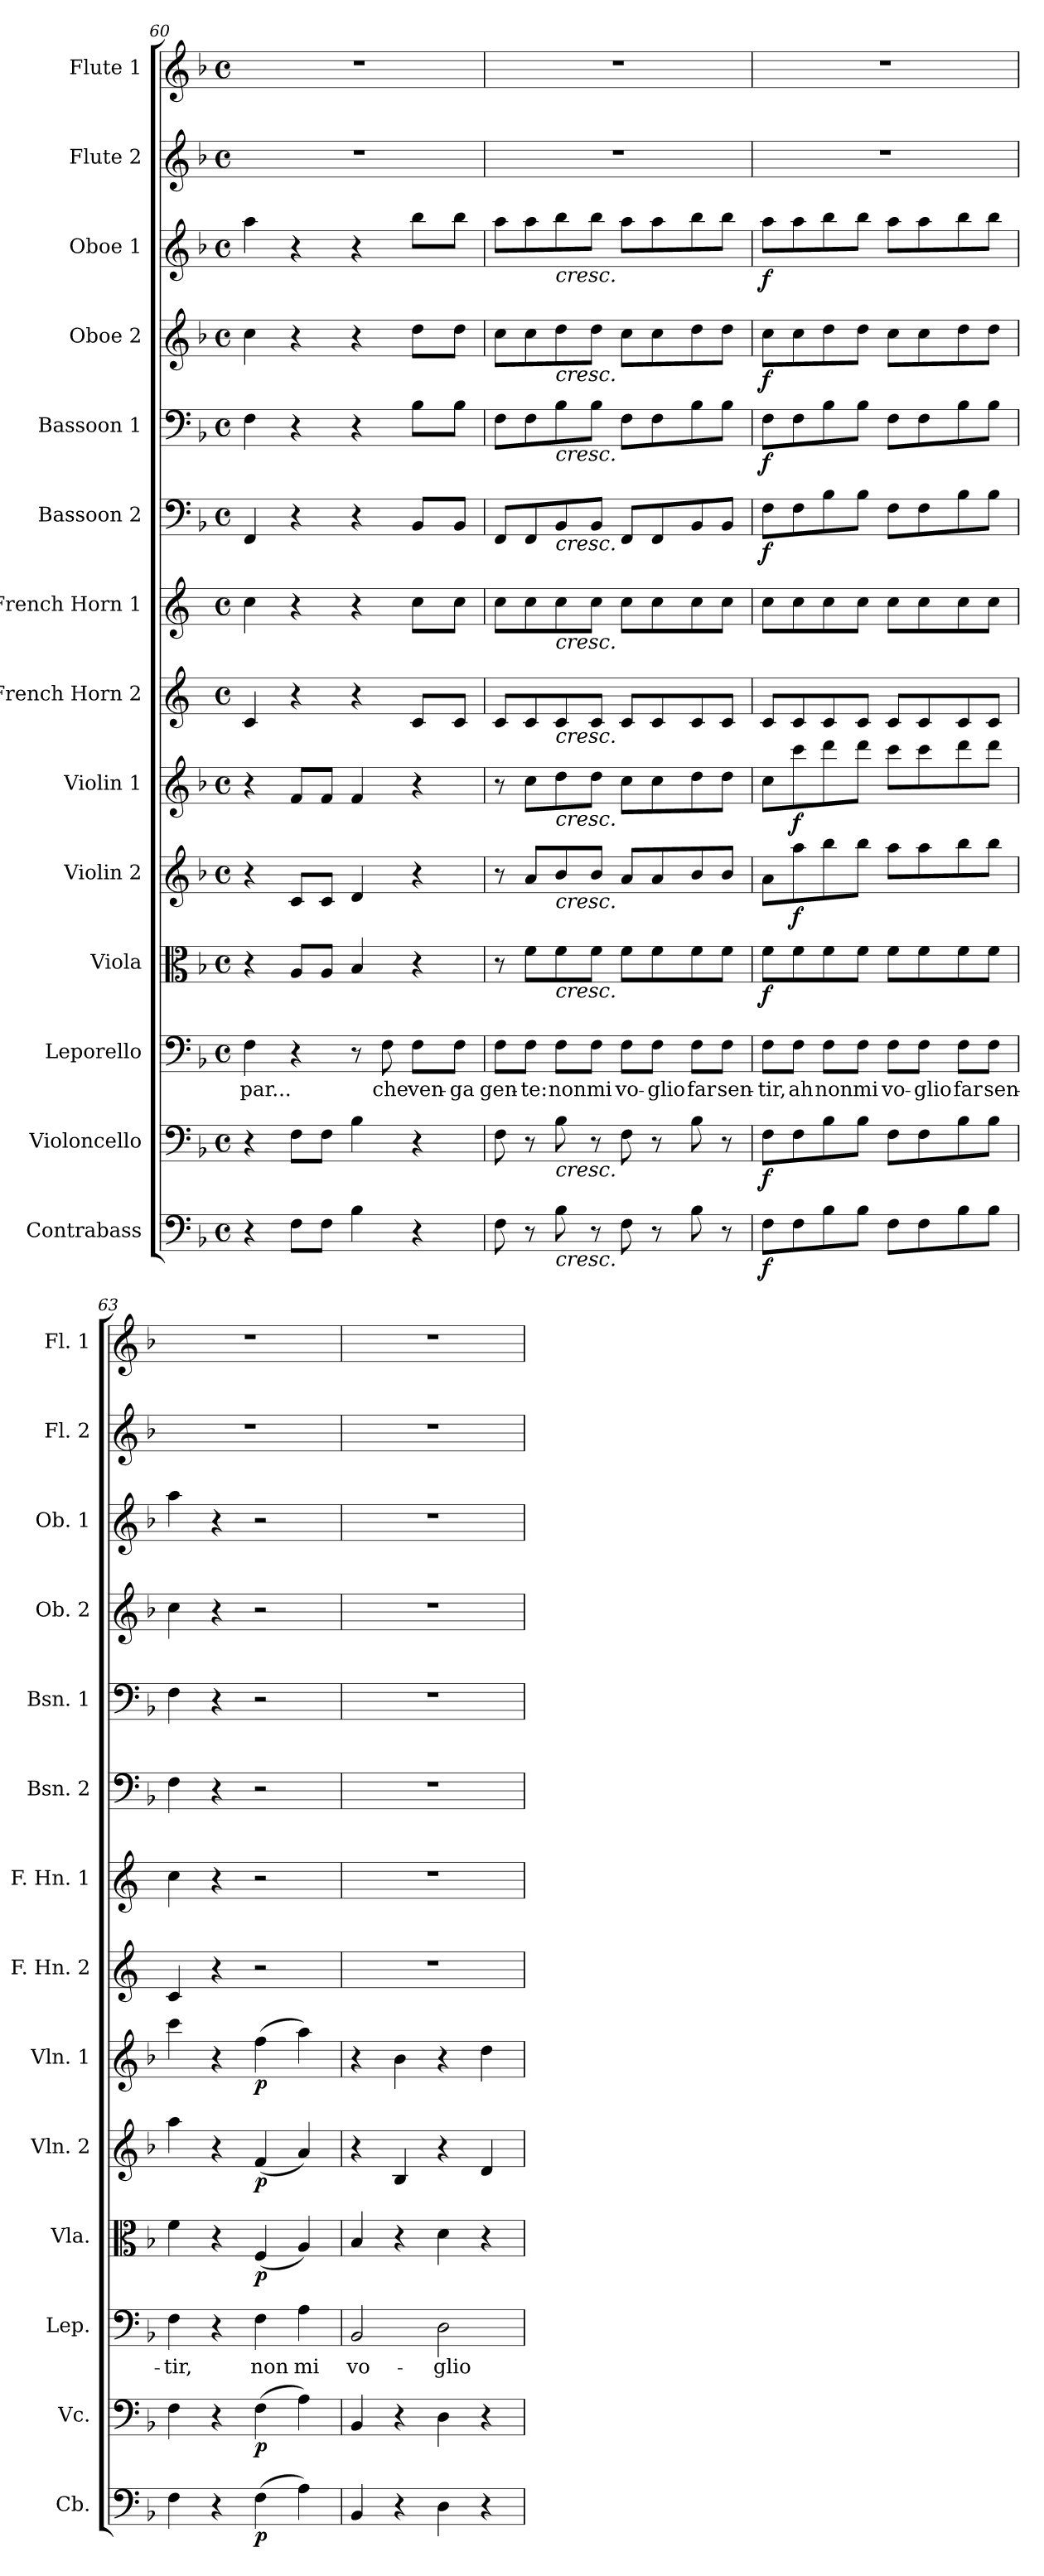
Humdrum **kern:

**kern	**dynam	**kern	**dynam	**kern	**text	**kern	**dynam	**kern	**dynam	**kern	**dynam	**kern	**kern	**kern	**dynam	**kern	**dynam	**kern	**dynam	**kern	**dynam	**kern	**kern
*part14	*part14	*part13	*part13	*part12	*part12	*part11	*part11	*part10	*part10	*part9	*part9	*part8	*part7	*part6	*part6	*part5	*part5	*part4	*part4	*part3	*part3	*part2	*part1
*staff14	*staff14	*staff13	*staff13	*staff12	*staff12	*staff11	*staff11	*staff10	*staff10	*staff9	*staff9	*staff8	*staff7	*staff6	*staff6	*staff5	*staff5	*staff4	*staff4	*staff3	*staff3	*staff2	*staff1
*I"Contrabass	*	*I"Violoncello	*	*I"Leporello	*	*I"Viola	*	*I"Violin 2	*	*I"Violin 1	*	*I"French Horn 2	*I"French Horn 1	*I"Bassoon 2	*	*I"Bassoon 1	*	*I"Oboe 2	*	*I"Oboe 1	*	*I"Flute 2	*I"Flute 1
*I'Cb.	*	*I'Vc.	*	*I'Lep.	*	*I'Vla.	*	*I'Vln. 2	*	*I'Vln. 1	*	*I'F. Hn. 2	*I'F. Hn. 1	*I'Bsn. 2	*	*I'Bsn. 1	*	*I'Ob. 2	*	*I'Ob. 1	*	*I'Fl. 2	*I'Fl. 1
*clefF4	*	*clefF4	*	*clefF4	*	*clefC3	*	*clefG2	*	*clefG2	*	*clefG2	*clefG2	*clefF4	*	*clefF4	*	*clefG2	*	*clefG2	*	*clefG2	*clefG2
*ITrd7c12	*	*	*	*	*	*	*	*	*	*	*	*ITrd4c7	*ITrd4c7	*	*	*	*	*	*	*	*	*	*
*k[b-]	*	*k[b-]	*	*k[b-]	*	*k[b-]	*	*k[b-]	*	*k[b-]	*	*k[b-]	*k[b-]	*k[b-]	*	*k[b-]	*	*k[b-]	*	*k[b-]	*	*k[b-]	*k[b-]
*M4/4	*	*M4/4	*	*M4/4	*	*M4/4	*	*M4/4	*	*M4/4	*	*M4/4	*M4/4	*M4/4	*	*M4/4	*	*M4/4	*	*M4/4	*	*M4/4	*M4/4
*met(c)	*	*met(c)	*	*met(c)	*	*met(c)	*	*met(c)	*	*met(c)	*	*met(c)	*met(c)	*met(c)	*	*met(c)	*	*met(c)	*	*met(c)	*	*met(c)	*met(c)
=60	=60	=60	=60	=60	=60	=60	=60	=60	=60	=60	=60	=60	=60	=60	=60	=60	=60	=60	=60	=60	=60	=60	=60
!	!	!	!	!	!LO:LY:b	!	!	!	!	!	!	!	!	!	!	!	!	!	!	!	!	!	!
4r	.	4r	.	4F\	par...	4r	.	4r	.	4r	.	4F/	4f\	4FF/	.	4F\	.	4cc\	.	4aa\	.	1r	1r
8FF\L	.	8F\L	.	4r	.	8A/L	.	8c/L	.	8f/L	.	4r	4r	4r	.	4r	.	4r	.	4r	.	.	.
8FF\J	.	8F\J	.	.	.	8A/J	.	8c/J	.	8f/J	.	.	.	.	.	.	.	.	.	.	.	.	.
4BB-\	.	4B-\	.	8r	.	4B-/	.	4d/	.	4f/	.	4r	4r	4r	.	4r	.	4r	.	4r	.	.	.
!	!	!	!	!	!LO:LY:b	!	!	!	!	!	!	!	!	!	!	!	!	!	!	!	!	!	!
.	.	.	.	8F\	che	.	.	.	.	.	.	.	.	.	.	.	.	.	.	.	.	.	.
!	!	!	!	!	!LO:LY:b	!	!	!	!	!	!	!	!	!	!	!	!	!	!	!	!	!	!
4r	.	4r	.	8F\L	ven-	4r	.	4r	.	4r	.	8F/L	8f\L	8BB-/L	.	8B-\L	.	8dd\L	.	8bb-\L	.	.	.
!	!	!	!	!	!LO:LY:b	!	!	!	!	!	!	!	!	!	!	!	!	!	!	!	!	!	!
.	.	.	.	8F\J	-ga	.	.	.	.	.	.	8F/J	8f\J	8BB-/J	.	8B-\J	.	8dd\J	.	8bb-\J	.	.	.
!!LO:PB:g=z
=61	=61	=61	=61	=61	=61	=61	=61	=61	=61	=61	=61	=61	=61	=61	=61	=61	=61	=61	=61	=61	=61	=61	=61
!	!	!	!	!	!LO:LY:b	!	!	!	!	!	!	!	!	!	!	!	!	!	!	!	!	!	!
8FF\	.	8F\	.	8F\L	gen-	8r	.	8r	.	8r	.	8F/L	8f\L	8FF/L	.	8F\L	.	8cc\L	.	8aa\L	.	1r	1r
!	!	!	!	!	!LO:LY:b	!	!	!	!	!	!	!	!	!	!	!	!	!	!	!	!	!	!
8r	.	8r	.	8F\J	-te:	8f\L	.	8a/L	.	8cc\L	.	8F/	8f\	8FF/	.	8F\	.	8cc\	.	8aa\	.	.	.
!	!	!	!	!	!	!	!	!	!	!	!	!	!	!	!	!	!	!	!	!LO:TX:b:i:t=cresc.	!	!	!
!	!	!	!	!	!	!	!	!	!	!	!	!	!	!	!	!	!	!LO:TX:b:i:t=cresc.	!	!	!	!	!
!	!	!	!	!	!	!	!	!	!	!	!	!	!	!	!	!LO:TX:b:i:t=cresc.	!	!	!	!	!	!	!
!	!	!	!	!	!	!	!	!	!	!	!	!	!	!LO:TX:b:i:t=cresc.	!	!	!	!	!	!	!	!	!
!	!	!	!	!	!	!	!	!	!	!	!	!	!LO:TX:b:i:t=cresc.	!	!	!	!	!	!	!	!	!	!
!	!	!	!	!	!	!	!	!	!	!	!	!LO:TX:b:i:t=cresc.	!	!	!	!	!	!	!	!	!	!	!
!	!	!	!	!	!	!	!	!	!	!LO:TX:b:i:t=cresc.	!	!	!	!	!	!	!	!	!	!	!	!	!
!	!	!	!	!	!	!	!	!LO:TX:b:i:t=cresc.	!	!	!	!	!	!	!	!	!	!	!	!	!	!	!
!	!	!	!	!	!	!LO:TX:b:i:t=cresc.	!	!	!	!	!	!	!	!	!	!	!	!	!	!	!	!	!
!	!	!LO:TX:b:i:t=cresc.	!	!	!	!	!	!	!	!	!	!	!	!	!	!	!	!	!	!	!	!	!
!LO:TX:b:i:t=cresc.	!	!	!	!	!	!	!	!	!	!	!	!	!	!	!	!	!	!	!	!	!	!	!
!	!	!	!	!	!LO:LY:b	!	!	!	!	!	!	!	!	!	!	!	!	!	!	!	!	!	!
8BB-\	.	8B-\	.	8F\L	non	8f\	.	8b-/	.	8dd\	.	8F/	8f\	8BB-/	.	8B-\	.	8dd\	.	8bb-\	.	.	.
!	!	!	!	!	!LO:LY:b	!	!	!	!	!	!	!	!	!	!	!	!	!	!	!	!	!	!
8r	.	8r	.	8F\J	mi	8f\J	.	8b-/J	.	8dd\J	.	8F/J	8f\J	8BB-/J	.	8B-\J	.	8dd\J	.	8bb-\J	.	.	.
!	!	!	!	!	!LO:LY:b	!	!	!	!	!	!	!	!	!	!	!	!	!	!	!	!	!	!
8FF\	.	8F\	.	8F\L	vo-	8f\L	.	8a/L	.	8cc\L	.	8F/L	8f\L	8FF/L	.	8F\L	.	8cc\L	.	8aa\L	.	.	.
!	!	!	!	!	!LO:LY:b	!	!	!	!	!	!	!	!	!	!	!	!	!	!	!	!	!	!
8r	.	8r	.	8F\J	-glio	8f\	.	8a/	.	8cc\	.	8F/	8f\	8FF/	.	8F\	.	8cc\	.	8aa\	.	.	.
!	!	!	!	!	!LO:LY:b	!	!	!	!	!	!	!	!	!	!	!	!	!	!	!	!	!	!
8BB-\	.	8B-\	.	8F\L	far	8f\	.	8b-/	.	8dd\	.	8F/	8f\	8BB-/	.	8B-\	.	8dd\	.	8bb-\	.	.	.
!	!	!	!	!	!LO:LY:b	!	!	!	!	!	!	!	!	!	!	!	!	!	!	!	!	!	!
8r	.	8r	.	8F\J	sen-	8f\J	.	8b-/J	.	8dd\J	.	8F/J	8f\J	8BB-/J	.	8B-\J	.	8dd\J	.	8bb-\J	.	.	.
=62	=62	=62	=62	=62	=62	=62	=62	=62	=62	=62	=62	=62	=62	=62	=62	=62	=62	=62	=62	=62	=62	=62	=62
!	!LO:DY:b	!	!LO:DY:b	!	!LO:LY:b	!	!LO:DY:b	!	!	!	!	!	!	!	!LO:DY:b	!	!LO:DY:b	!	!LO:DY:b	!	!LO:DY:b	!	!
8FF\L	f	8F\L	f	8F\L	-tir,	8f\L	f	8a\L	.	8cc\L	.	8F/L	8f\L	8F\L	f	8F\L	f	8cc\L	f	8aa\L	f	1r	1r
!	!	!	!	!	!LO:LY:b	!	!	!	!LO:DY:b	!	!LO:DY:b	!	!	!	!	!	!	!	!	!	!	!	!
8FF\	.	8F\	.	8F\J	ah	8f\	.	8aa\	f	8ccc\	f	8F/	8f\	8F\	.	8F\	.	8cc\	.	8aa\	.	.	.
!	!	!	!	!	!LO:LY:b	!	!	!	!	!	!	!	!	!	!	!	!	!	!	!	!	!	!
8BB-\	.	8B-\	.	8F\L	non	8f\	.	8bb-\	.	8ddd\	.	8F/	8f\	8B-\	.	8B-\	.	8dd\	.	8bb-\	.	.	.
!	!	!	!	!	!LO:LY:b	!	!	!	!	!	!	!	!	!	!	!	!	!	!	!	!	!	!
8BB-\J	.	8B-\J	.	8F\J	mi	8f\J	.	8bb-\J	.	8ddd\J	.	8F/J	8f\J	8B-\J	.	8B-\J	.	8dd\J	.	8bb-\J	.	.	.
!	!	!	!	!	!LO:LY:b	!	!	!	!	!	!	!	!	!	!	!	!	!	!	!	!	!	!
8FF\L	.	8F\L	.	8F\L	vo-	8f\L	.	8aa\L	.	8ccc\L	.	8F/L	8f\L	8F\L	.	8F\L	.	8cc\L	.	8aa\L	.	.	.
!	!	!	!	!	!LO:LY:b	!	!	!	!	!	!	!	!	!	!	!	!	!	!	!	!	!	!
8FF\	.	8F\	.	8F\J	-glio	8f\	.	8aa\	.	8ccc\	.	8F/	8f\	8F\	.	8F\	.	8cc\	.	8aa\	.	.	.
!	!	!	!	!	!LO:LY:b	!	!	!	!	!	!	!	!	!	!	!	!	!	!	!	!	!	!
8BB-\	.	8B-\	.	8F\L	far	8f\	.	8bb-\	.	8ddd\	.	8F/	8f\	8B-\	.	8B-\	.	8dd\	.	8bb-\	.	.	.
!	!	!	!	!	!LO:LY:b	!	!	!	!	!	!	!	!	!	!	!	!	!	!	!	!	!	!
8BB-\J	.	8B-\J	.	8F\J	sen-	8f\J	.	8bb-\J	.	8ddd\J	.	8F/J	8f\J	8B-\J	.	8B-\J	.	8dd\J	.	8bb-\J	.	.	.
=63	=63	=63	=63	=63	=63	=63	=63	=63	=63	=63	=63	=63	=63	=63	=63	=63	=63	=63	=63	=63	=63	=63	=63
!	!	!	!	!	!LO:LY:b	!	!	!	!	!	!	!	!	!	!	!	!	!	!	!	!	!	!
4FF\	.	4F\	.	4F\	-tir,	4f\	.	4aa\	.	4ccc\	.	4F/	4f\	4F\	.	4F\	.	4cc\	.	4aa\	.	1r	1r
4r	.	4r	.	4r	.	4r	.	4r	.	4r	.	4r	4r	4r	.	4r	.	4r	.	4r	.	.	.
!	!LO:DY:b	!	!LO:DY:b	!	!LO:LY:b	!	!LO:DY:b	!	!LO:DY:b	!	!LO:DY:b	!	!	!	!	!	!	!	!	!	!	!	!
(>4FF\	p	(>4F\	p	4F\	non	(<4F/	p	(<4f/	p	(>4ff\	p	2r	2r	2r	.	2r	.	2r	.	2r	.	.	.
!	!	!	!	!	!LO:LY:b	!	!	!	!	!	!	!	!	!	!	!	!	!	!	!	!	!	!
4AA\)	.	4A\)	.	4A\	mi	4A/)	.	4a/)	.	4aa\)	.	.	.	.	.	.	.	.	.	.	.	.	.
=64	=64	=64	=64	=64	=64	=64	=64	=64	=64	=64	=64	=64	=64	=64	=64	=64	=64	=64	=64	=64	=64	=64	=64
!	!	!	!	!	!LO:LY:b	!	!	!	!	!	!	!	!	!	!	!	!	!	!	!	!	!	!
4BBB-/	.	4BB-/	.	2BB-/	vo-	4B-/	.	4r	.	4r	.	1r	1r	1r	.	1r	.	1r	.	1r	.	1r	1r
4r	.	4r	.	.	.	4r	.	4B-/	.	4b-\	.	.	.	.	.	.	.	.	.	.	.	.	.
!	!	!	!	!	!LO:LY:b	!	!	!	!	!	!	!	!	!	!	!	!	!	!	!	!	!	!
4DD\	.	4D\	.	2D\	-glio	4d\	.	4r	.	4r	.	.	.	.	.	.	.	.	.	.	.	.	.
4r	.	4r	.	.	.	4r	.	4d/	.	4dd\	.	.	.	.	.	.	.	.	.	.	.	.	.
=	=	=	=	=	=	=	=	=	=	=	=	=	=	=	=	=	=	=	=	=	=	=	=
*-	*-	*-	*-	*-	*-	*-	*-	*-	*-	*-	*-	*-	*-	*-	*-	*-	*-	*-	*-	*-	*-	*-	*-
